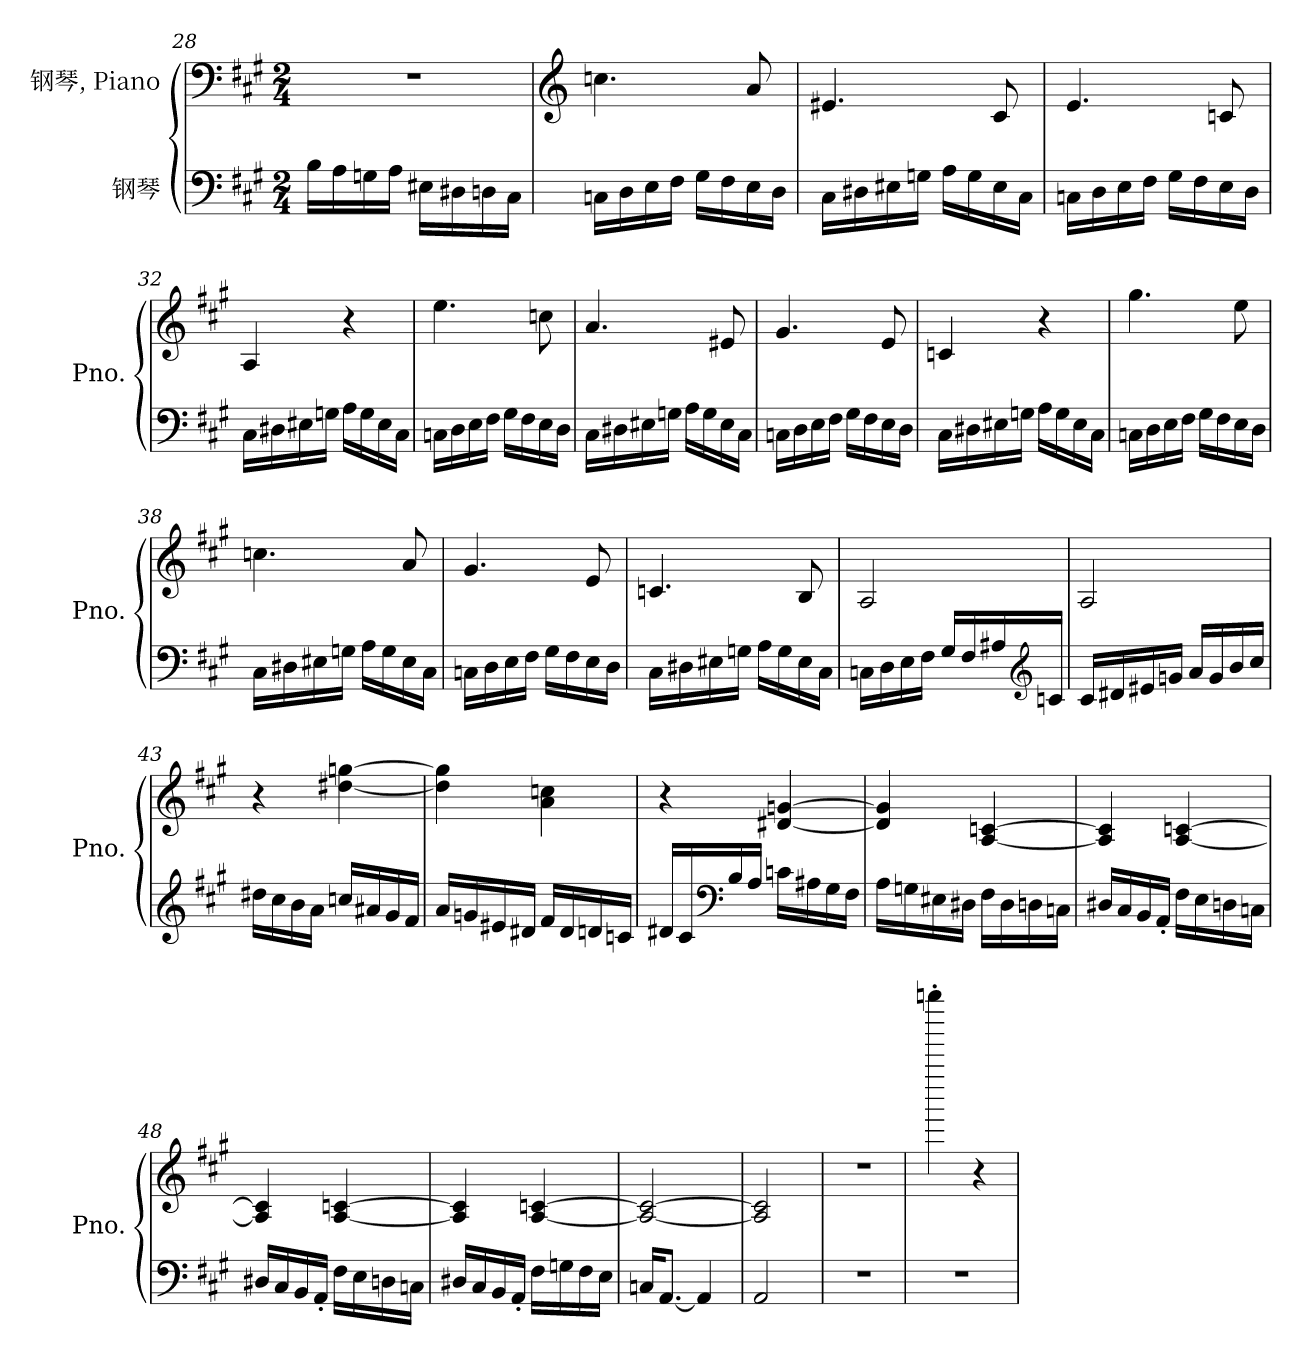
**kern	**kern
*part2	*part1
*staff2	*staff1
*I"钢琴	*I"钢琴, Piano
*	*I'Pno.
*clefF4	*clefF4
*k[f#c#g#]	*k[f#c#g#]
*M2/4	*M2/4
=28	=28
16B\LL	2r
16A\	.
16Gn\	.
16A\JJ	.
16E#X\LL	.
16D#X\	.
16Dn\	.
16C#\JJ	.
!!LO:LB:g=z
=29	=29
*	*clefG2
16Cn\LL	4.ccn\
16D\	.
16E\	.
16F#\JJ	.
16G#\LL	.
16F#\	.
16E\	8a/
16D\JJ	.
=30	=30
16C#\LL	4.e#X/
16D#X\	.
16E#X\	.
16Gn\JJ	.
16A\LL	.
16G\	.
16E#\	8c#/
16C#\JJ	.
=31	=31
16Cn\LL	4.e/
16D\	.
16E\	.
16F#\JJ	.
16G#\LL	.
16F#\	.
16E\	8cn/
16D\JJ	.
=32	=32
16C#\LL	4A/
16D#X\	.
16E#X\	.
16Gn\JJ	.
16A\LL	4r
16G\	.
16E#\	.
16C#\JJ	.
!!LO:LB:g=z
=33	=33
16Cn\LL	4.ee\
16D\	.
16E\	.
16F#\JJ	.
16G#\LL	.
16F#\	.
16E\	8ccn\
16D\JJ	.
=34	=34
16C#\LL	4.a/
16D#X\	.
16E#X\	.
16Gn\JJ	.
16A\LL	.
16G\	.
16E#\	8e#X/
16C#\JJ	.
=35	=35
16Cn\LL	4.g#/
16D\	.
16E\	.
16F#\JJ	.
16G#\LL	.
16F#\	.
16E\	8e/
16D\JJ	.
=36	=36
16C#\LL	4cn/
16D#X\	.
16E#X\	.
16Gn\JJ	.
16A\LL	4r
16G\	.
16E#\	.
16C#\JJ	.
!!LO:LB:g=z
=37	=37
16Cn\LL	4.gg#\
16D\	.
16E\	.
16F#\JJ	.
16G#\LL	.
16F#\	.
16E\	8ee\
16D\JJ	.
=38	=38
16C#\LL	4.ccn\
16D#X\	.
16E#X\	.
16Gn\JJ	.
16A\LL	.
16G\	.
16E#\	8a/
16C#\JJ	.
=39	=39
16Cn\LL	4.g#/
16D\	.
16E\	.
16F#\JJ	.
16G#\LL	.
16F#\	.
16E\	8e/
16D\JJ	.
=40	=40
16C#\LL	4.cn/
16D#X\	.
16E#X\	.
16Gn\JJ	.
16A\LL	.
16G\	.
16E#\	8B/
16C#\JJ	.
!!LO:LB:g=z
=41	=41
16Cn\LL	2A/
16D\	.
16E\	.
16F#\JJ	.
16G#/LL	.
16F#/	.
16A#X/	.
*clefG2	*
16cn/JJ	.
=42	=42
16c#/LL	2A/
16d#X/	.
16e#X/	.
16gn/JJ	.
16a/LL	.
16g/	.
16b/	.
16cc#/JJ	.
=43	=43
16dd#X\LL	4r
16cc#\	.
16b\	.
16a\JJ	.
16ccn/LL	[4dd#X\ [4ggn\
16a#X/	.
16g#/	.
16f#/JJ	.
!!LO:PB:g=z
=44	=44
16a/LL	4dd#\] 4gg\]
16gn/	.
16e#X/	.
16d#X/JJ	.
16f#/LL	4a\ 4ccn\
16d#/	.
16dn/	.
16cn/JJ	.
=45	=45
16d#X/LL	4r
16c#/	.
*clefF4	*
16B/	.
16A/JJ	.
16cn\LL	[4d#X/ [4gn/
16A#X\	.
16G#\	.
16F#\JJ	.
=46	=46
16A\LL	4d#/] 4g/]
16Gn\	.
16E#X\	.
16D#X\JJ	.
16F#\LL	[4A/ [4cn/
16D#\	.
16Dn\	.
16Cn\JJ	.
!!LO:LB:g=z
=47	=47
16D#X/LL	4A/] 4c/]
16C#/	.
16BB/	.
16AA'/JJ	.
16F#\LL	[4A/ [4cn/
16E\	.
16Dn\	.
16Cn\JJ	.
=48	=48
16D#X/LL	4A/] 4c/]
16C#/	.
16BB/	.
16AA'/JJ	.
16F#\LL	[4A/ [4cn/
16E\	.
16Dn\	.
16Cn\JJ	.
=49	=49
16D#X/LL	4A/] 4c/]
16C#/	.
16BB/	.
16AA'/JJ	.
16F#\LL	[4A/ [4cn/
16Gn\	.
16F#\	.
16E\JJ	.
=50	=50
16Cn/KL	2A/_ 2c/_
[8.AA/J	.
4AA/]	.
=51	=51
2AA/	2A/] 2c/]
=52	=52
2r	2r
=53	=53
2r	4gggggg'\
.	4r
=	=
*-	*-
